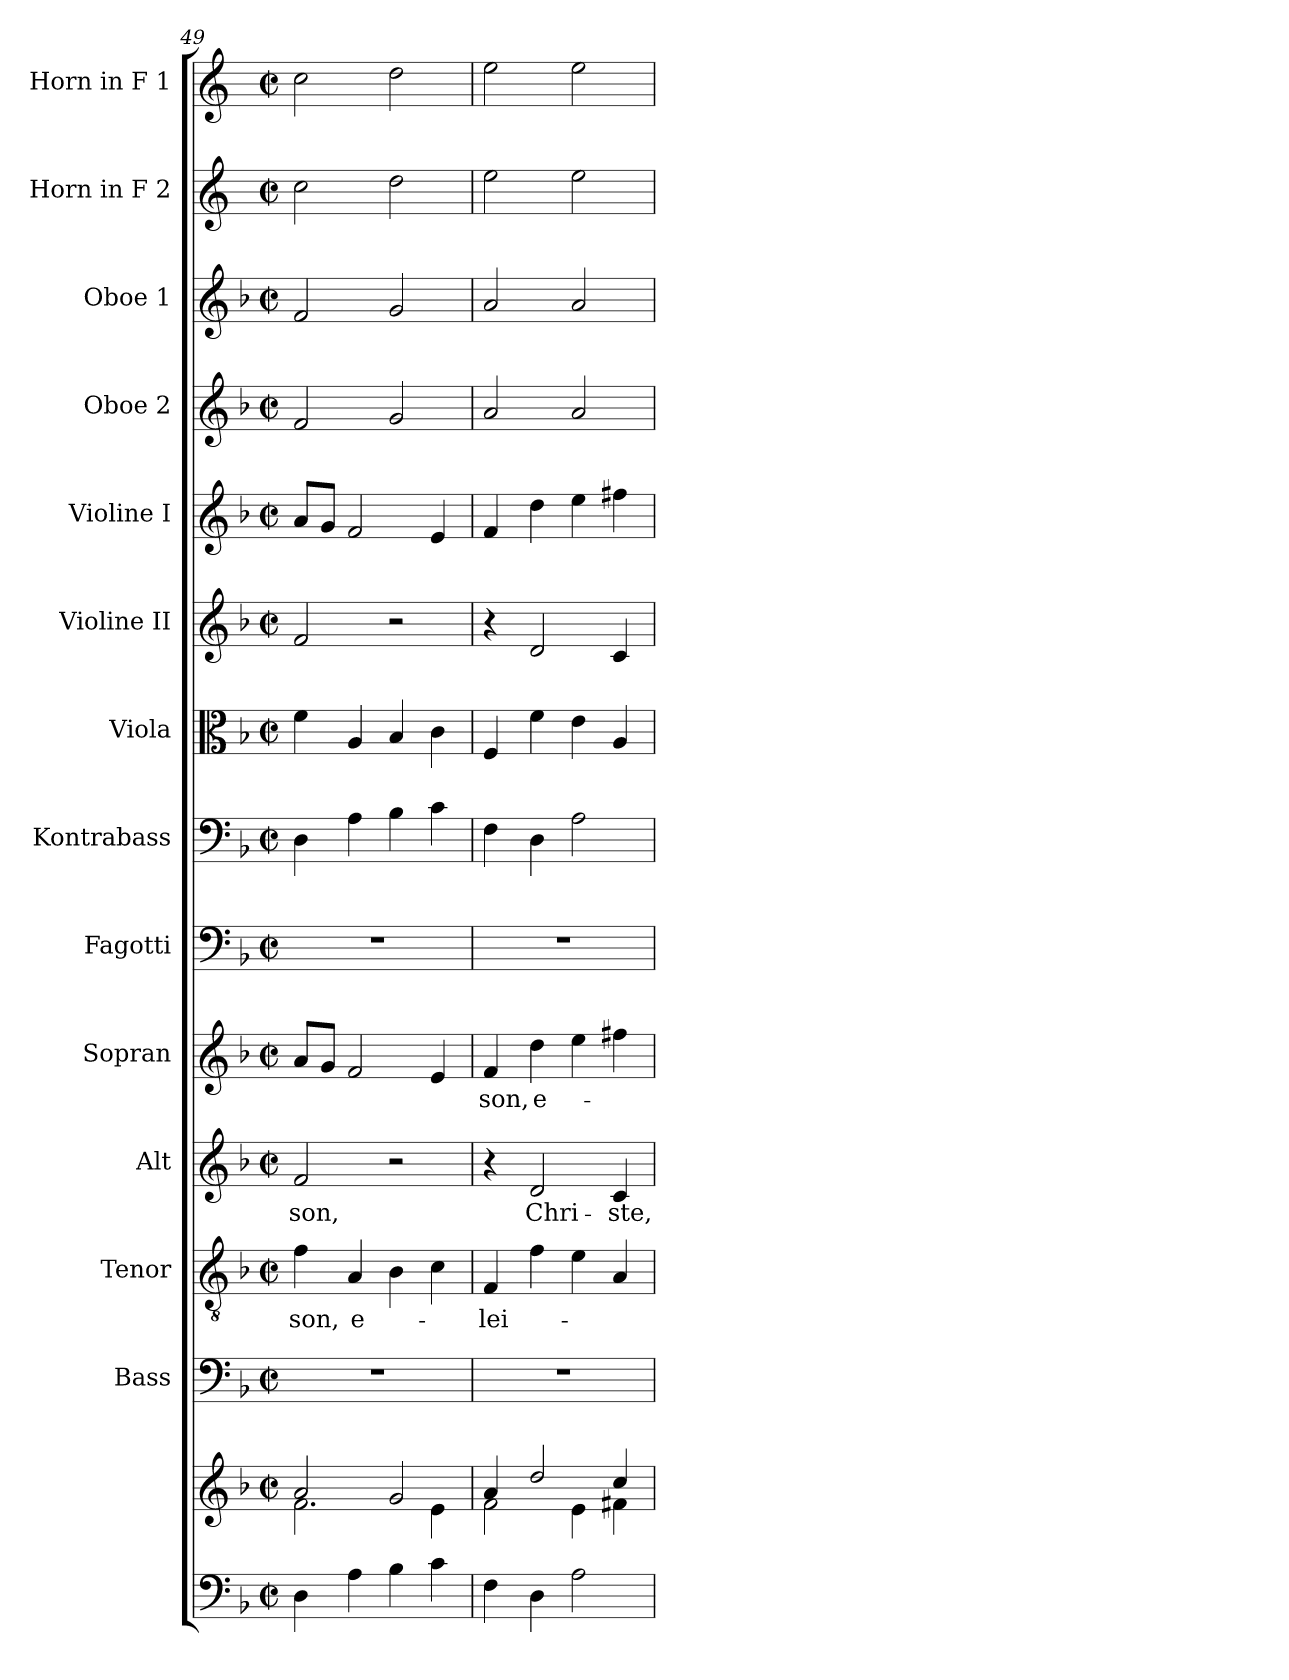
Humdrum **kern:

**kern	**kern	**kern	**kern	**text	**kern	**text	**kern	**text	**kern	**kern	**kern	**kern	**kern	**kern	**kern	**kern	**kern
*part14	*part14	*part13	*part12	*part12	*part11	*part11	*part10	*part10	*part9	*part8	*part7	*part6	*part5	*part4	*part3	*part2	*part1
*staff15	*staff14	*staff13	*staff12	*staff12	*staff11	*staff11	*staff10	*staff10	*staff9	*staff8	*staff7	*staff6	*staff5	*staff4	*staff3	*staff2	*staff1
*	*	*I"Bass	*I"Tenor	*	*I"Alt	*	*I"Sopran	*	*I"Fagotti	*I"Kontrabass	*I"Viola	*I"Violine II	*I"Violine I	*I"Oboe 2	*I"Oboe 1	*I"Horn in F 2	*I"Horn in F 1
*	*	*I'B.	*I'T.	*	*I'A.	*	*I'S.	*	*I'Fg.	*I'Kb.	*I'Vla.	*I'Vl. II	*I'Vl. I	*I'Ob. 2	*I'Ob. 1	*	*
*clefF4	*clefG2	*clefF4	*clefGv2	*	*clefG2	*	*clefG2	*	*clefF4	*clefF4	*clefC3	*clefG2	*clefG2	*clefG2	*clefG2	*clefG2	*clefG2
*	*	*	*	*	*	*	*	*	*	*ITrd7c12	*	*	*	*	*	*ITrd4c7	*ITrd4c7
*k[b-]	*k[b-]	*k[b-]	*k[b-]	*	*k[b-]	*	*k[b-]	*	*k[b-]	*k[b-]	*k[b-]	*k[b-]	*k[b-]	*k[b-]	*k[b-]	*k[b-]	*k[b-]
*F:	*F:	*F:	*F:	*	*F:	*	*F:	*	*F:	*F:	*F:	*F:	*F:	*F:	*F:	*F:	*F:
*M2/2	*M2/2	*M2/2	*M2/2	*	*M2/2	*	*M2/2	*	*M2/2	*M2/2	*M2/2	*M2/2	*M2/2	*M2/2	*M2/2	*M2/2	*M2/2
*met(c|)	*met(c|)	*met(c|)	*met(c|)	*	*met(c|)	*	*met(c|)	*	*met(c|)	*met(c|)	*met(c|)	*met(c|)	*met(c|)	*met(c|)	*met(c|)	*met(c|)	*met(c|)
=49	=49	=49	=49	=49	=49	=49	=49	=49	=49	=49	=49	=49	=49	=49	=49	=49	=49
*	*^	*	*	*	*	*	*	*	*	*	*	*	*	*	*	*	*
!	!	!	!	!	!LO:LY:b	!	!LO:LY:b	!	!	!	!	!	!	!	!	!	!	!
4D\	2a/	2.f\	1r	4f\	-son,	2f/	-son,	8a/L	.	1r	4DD\	4f\	2f/	8a/L	2f/	2f/	2f\	2f\
.	.	.	.	.	.	.	.	8g/J	.	.	.	.	.	8g/J	.	.	.	.
!	!	!	!	!	!LO:LY:b	!	!	!	!	!	!	!	!	!	!	!	!	!
4A\	.	.	.	4A/	e-	.	.	2f/	.	.	4AA\	4A/	.	2f/	.	.	.	.
4B-\	2g/	.	.	4B-\	.	2r	.	.	.	.	4BB-\	4B-/	2r	.	2g/	2g/	2g\	2g\
4c\	.	4e\	.	4c\	.	.	.	4e/	.	.	4C\	4c\	.	4e/	.	.	.	.
=50	=50	=50	=50	=50	=50	=50	=50	=50	=50	=50	=50	=50	=50	=50	=50	=50	=50	=50
!	!	!	!	!	!LO:LY:b	!	!	!	!LO:LY:b	!	!	!	!	!	!	!	!	!
4F\	4a/	2f\	1r	4F/	-lei-	4r	.	4f/	-son,	1r	4FF\	4F/	4r	4f/	2a/	2a/	2a\	2a\
!	!	!	!	!	!	!	!LO:LY:b	!	!LO:LY:b	!	!	!	!	!	!	!	!	!
4D\	2dd/	.	.	4f\	.	2d/	Chri-	4dd\	e-	.	4DD\	4f\	2d/	4dd\	.	.	.	.
2A\	.	4e\	.	4e\	.	.	.	4ee\	.	.	2AA\	4e\	.	4ee\	2a/	2a/	2a\	2a\
!	!	!	!	!	!	!	!LO:LY:b	!	!	!	!	!	!	!	!	!	!	!
.	4cc/	4f#X\	.	4A/	.	4c/	-ste,	4ff#X\	.	.	.	4A/	4c/	4ff#X\	.	.	.	.
*	*v	*v	*	*	*	*	*	*	*	*	*	*	*	*	*	*	*	*
=	=	=	=	=	=	=	=	=	=	=	=	=	=	=	=	=	=
*-	*-	*-	*-	*-	*-	*-	*-	*-	*-	*-	*-	*-	*-	*-	*-	*-	*-
